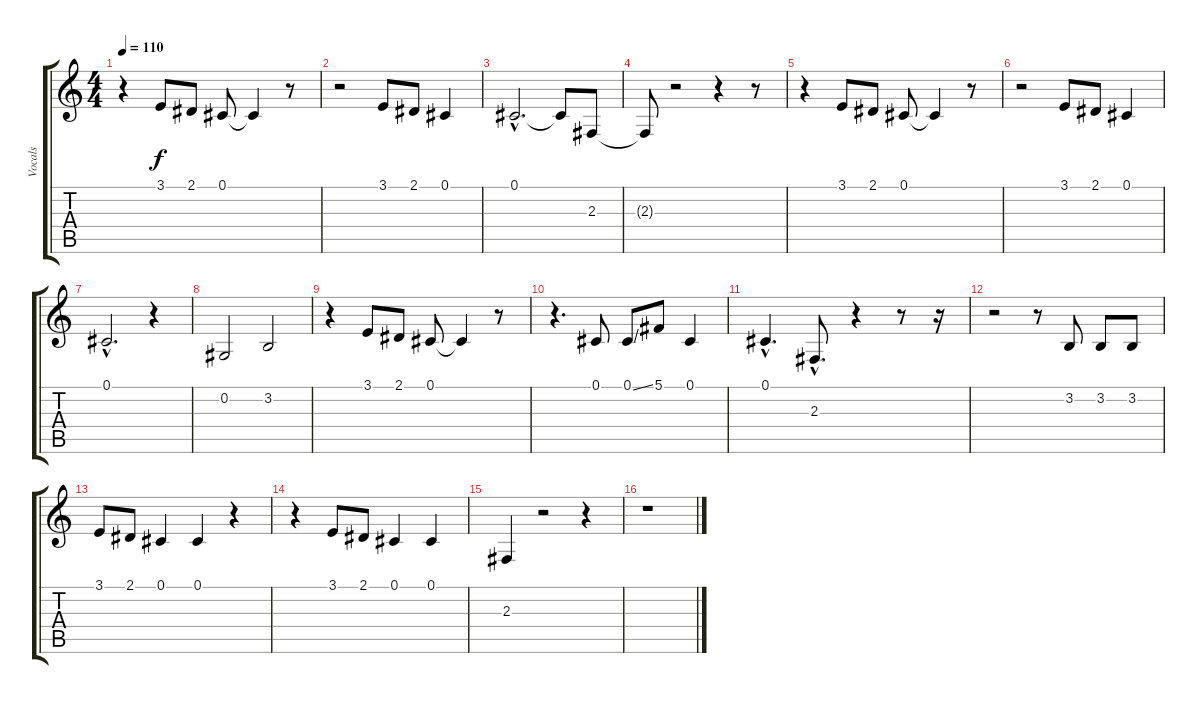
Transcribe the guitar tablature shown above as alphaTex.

\track ("Vocals" "Vocals") {instrument lead2sawtooth}
\staff {score tabs}
\tuning (Db4 Ab3 E3 B2 Gb2 Db2) {hide}
\ts (4 4)
\tempo 110
\clef g2
\ks c
r.4{dy f} 3.1.8{volume 12} 2.1.8 0.1.8 0.1{t}.4 r.8 |
r.2 3.1.8 2.1.8 0.1.4 |
0.1{hac}.2{d} 0.1{t}.8 2.3.8 |
2.3{t}.8 r.2 r.4 r.8 |
r.4 3.1.8{volume 12} 2.1.8 0.1.8 0.1{t}.4 r.8 |
r.2 3.1.8 2.1.8 0.1.4 |
0.1{hac}.2{d} r.4 |
0.2.2 3.2.2 |
r.4 3.1.8{volume 12} 2.1.8 0.1.8 0.1{t}.4 r.8 |
r.4{d} 0.1.8 0.1{ss}.8 5.1.8 0.1.4 |
0.1{hac}.4{d} 2.3{hac}.8{d} r.4 r.8 r.16 |
r.2 r.8 3.2.8 3.2.8 3.2.8 |
3.1.8 2.1.8 0.1.4 0.1.4 r.4 |
r.4 3.1.8 2.1.8 0.1.4 0.1.4 |
2.3.4 r.2 r.4 |
r.1
